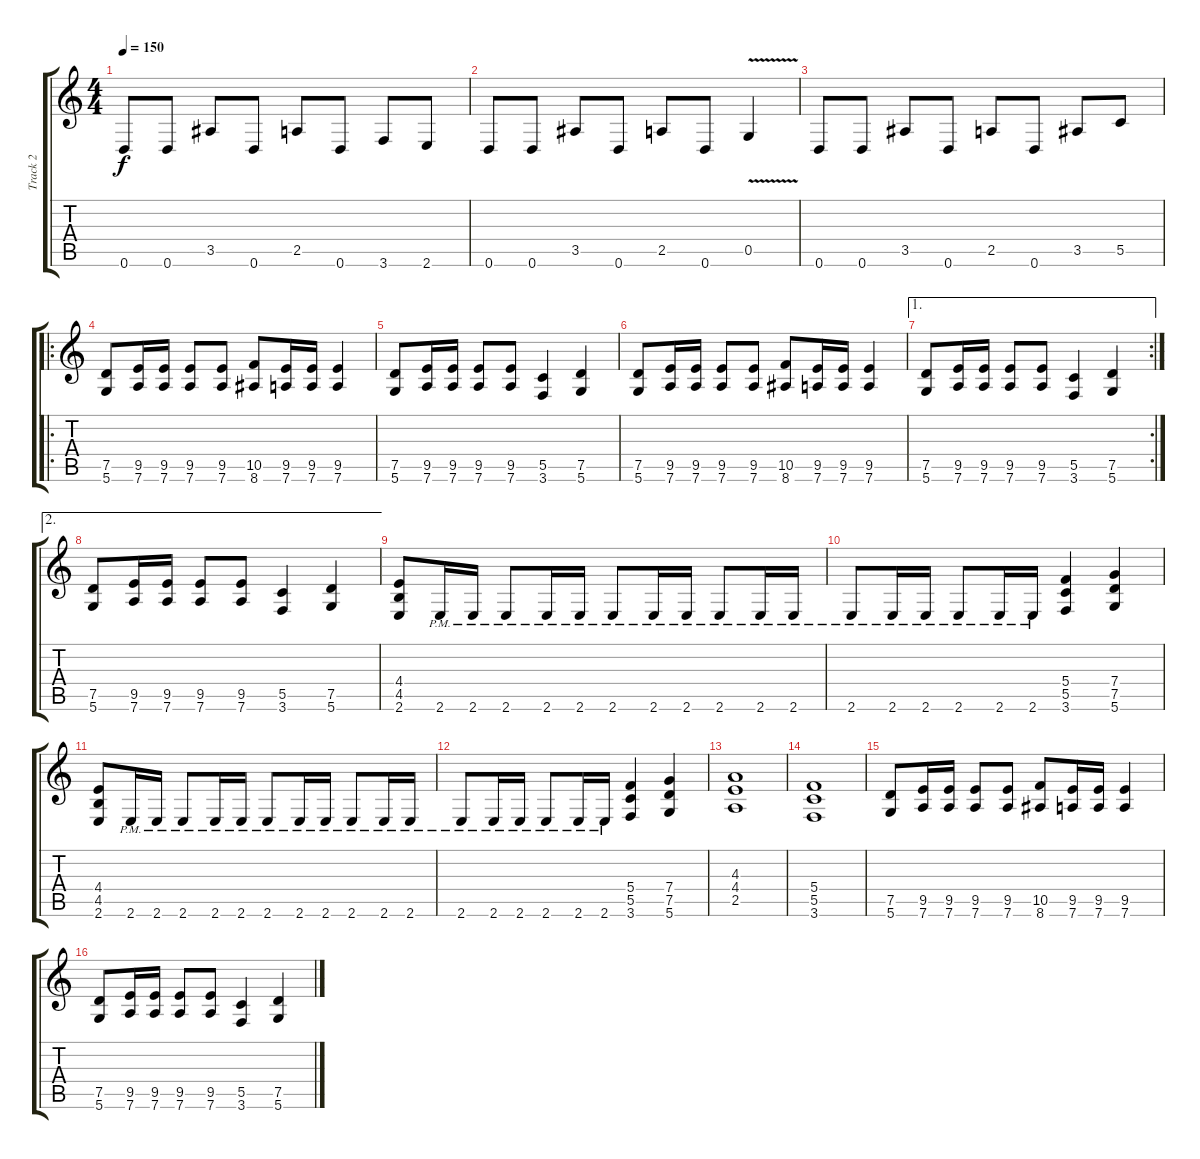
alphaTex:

\track ("Track 2" "Track 2") {instrument distortionguitar}
\staff {score tabs}
\tuning (D4 A3 F3 C3 G2 D2) {hide}
\ts (4 4)
\tempo 150
\clef g2
\ks c
0.6.8{dy f} 0.6.8 3.5.8 0.6.8 2.5.8 0.6.8 3.6.8 2.6.8 |
0.6.8 0.6.8 3.5.8 0.6.8 2.5.8 0.6.8 0.5{v}.4 |
0.6.8 0.6.8 3.5.8 0.6.8 2.5.8 0.6.8 3.5.8 5.5.8 |
\ro
(7.5 5.6).8 (9.5 7.6).16 (9.5 7.6).16 (9.5 7.6).8 (9.5 7.6).8 (10.5 8.6).8 (9.5 7.6).16 (9.5 7.6).16 (9.5 7.6).4 |
(7.5 5.6).8 (9.5 7.6).16 (9.5 7.6).16 (9.5 7.6).8 (9.5 7.6).8 (5.5 3.6).4 (7.5 5.6).4 |
(7.5 5.6).8 (9.5 7.6).16 (9.5 7.6).16 (9.5 7.6).8 (9.5 7.6).8 (10.5 8.6).8 (9.5 7.6).16 (9.5 7.6).16 (9.5 7.6).4 |
\ae 1
\rc 2
(7.5 5.6).8 (9.5 7.6).16 (9.5 7.6).16 (9.5 7.6).8 (9.5 7.6).8 (5.5 3.6).4 (7.5 5.6).4 |
\ae 2
(7.5 5.6).8 (9.5 7.6).16 (9.5 7.6).16 (9.5 7.6).8 (9.5 7.6).8 (5.5 3.6).4 (7.5 5.6).4 |
(4.4 4.5 2.6).8 2.6{pm}.16 2.6{pm}.16 2.6{pm}.8 2.6{pm}.16 2.6{pm}.16 2.6{pm}.8 2.6{pm}.16 2.6{pm}.16 2.6{pm}.8 2.6{pm}.16 2.6{pm}.16 |
2.6{pm}.8 2.6{pm}.16 2.6{pm}.16 2.6{pm}.8 2.6{pm}.16 2.6{pm}.16 (5.4 5.5 3.6).4 (7.4 7.5 5.6).4 |
(4.4 4.5 2.6).8 2.6{pm}.16 2.6{pm}.16 2.6{pm}.8 2.6{pm}.16 2.6{pm}.16 2.6{pm}.8 2.6{pm}.16 2.6{pm}.16 2.6{pm}.8 2.6{pm}.16 2.6{pm}.16 |
2.6{pm}.8 2.6{pm}.16 2.6{pm}.16 2.6{pm}.8 2.6{pm}.16 2.6{pm}.16 (5.4 5.5 3.6).4 (7.4 7.5 5.6).4 |
(4.3 4.4 2.5).1 |
(5.4 5.5 3.6).1 |
(7.5 5.6).8 (9.5 7.6).16 (9.5 7.6).16 (9.5 7.6).8 (9.5 7.6).8 (10.5 8.6).8 (9.5 7.6).16 (9.5 7.6).16 (9.5 7.6).4 |
(7.5 5.6).8 (9.5 7.6).16 (9.5 7.6).16 (9.5 7.6).8 (9.5 7.6).8 (5.5 3.6).4 (7.5 5.6).4
